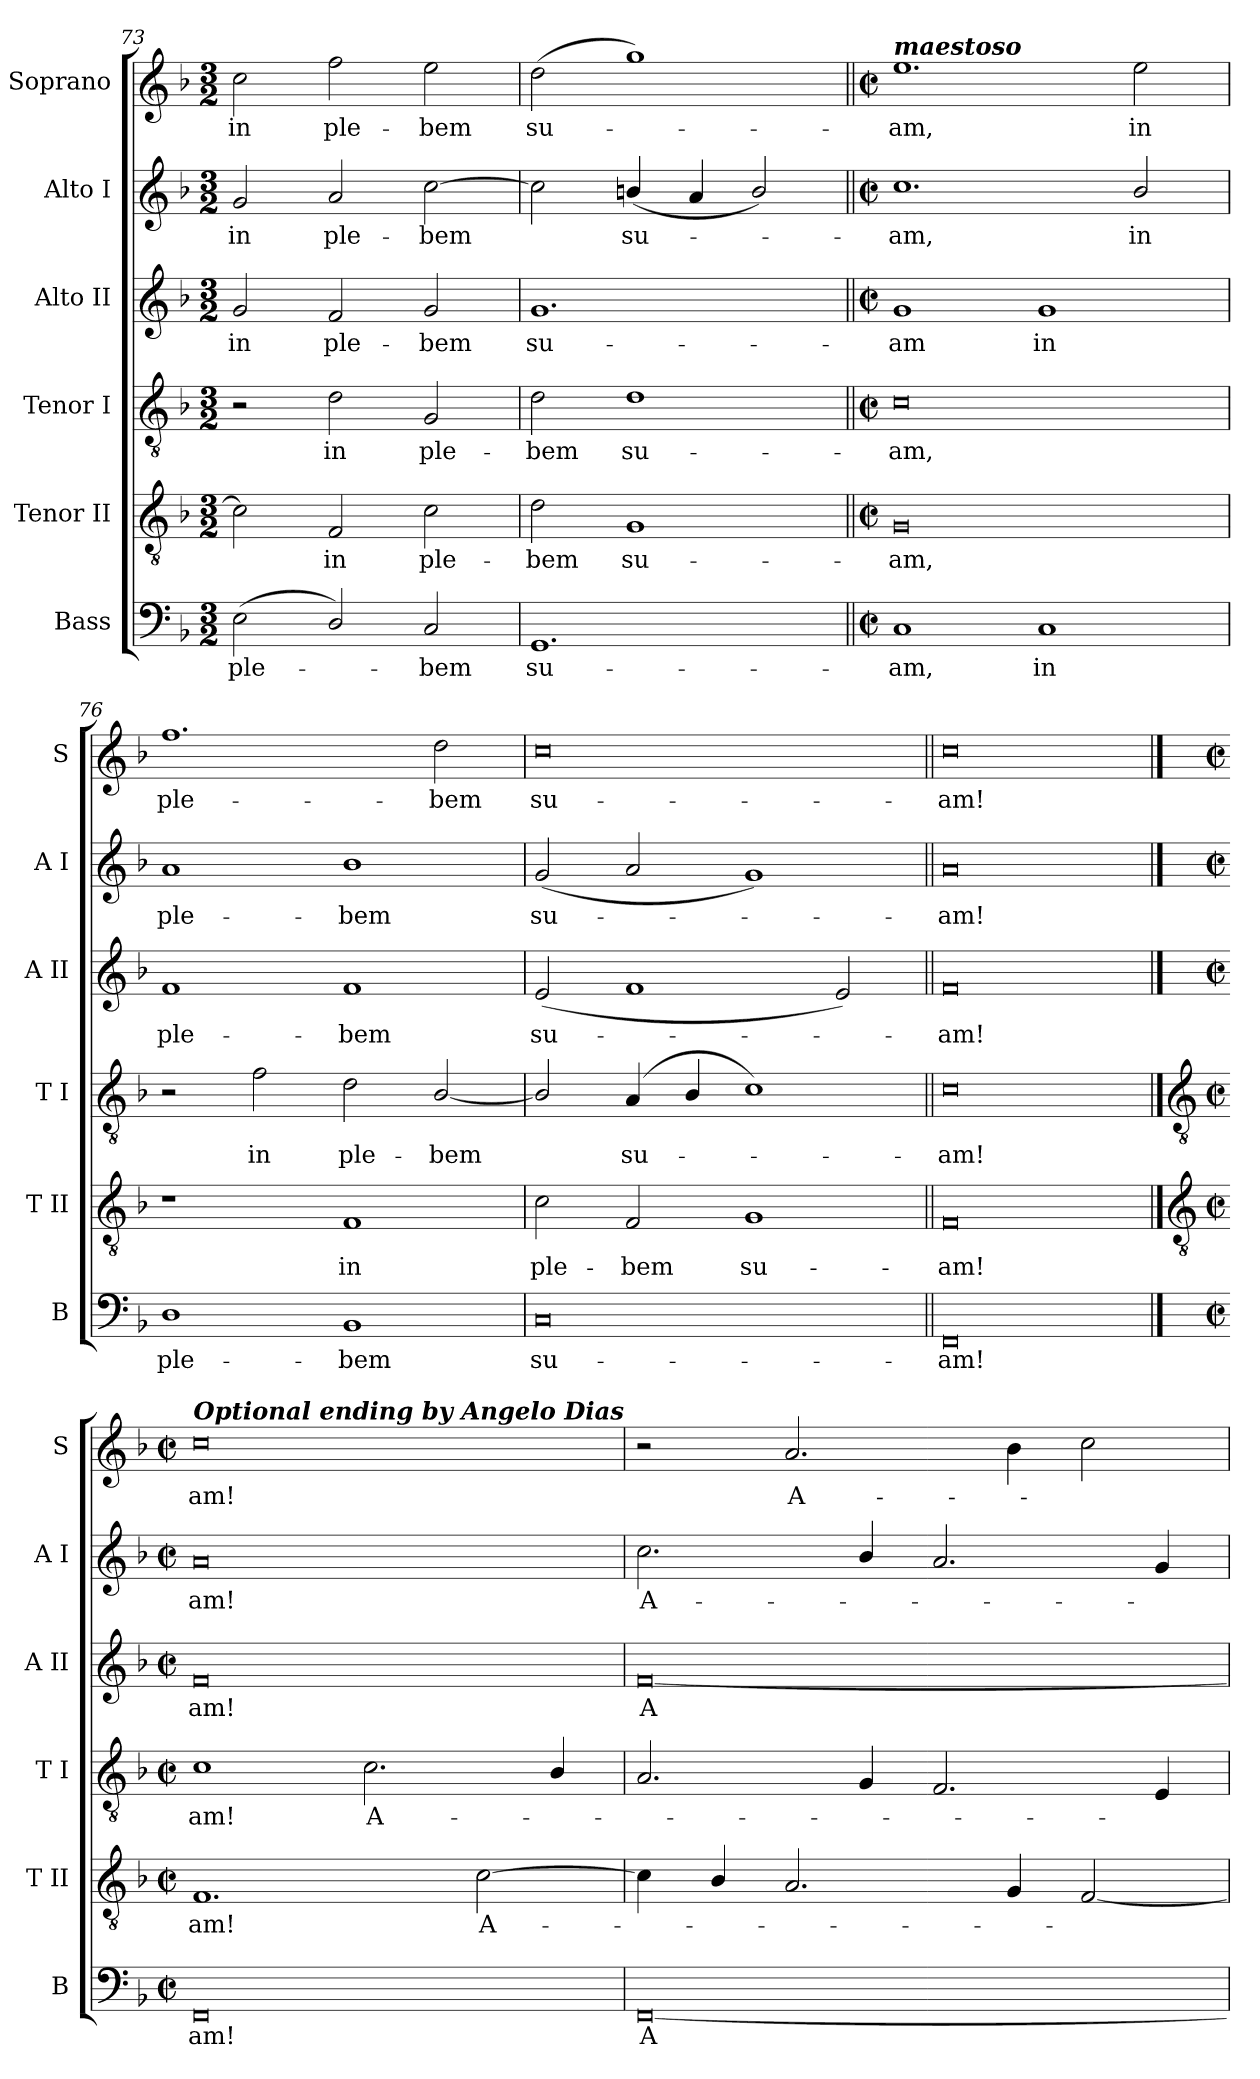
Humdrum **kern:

**kern	**text	**kern	**text	**kern	**text	**kern	**text	**kern	**text	**kern	**text
*part6	*part6	*part5	*part5	*part4	*part4	*part3	*part3	*part2	*part2	*part1	*part1
*staff6	*staff6	*staff5	*staff5	*staff4	*staff4	*staff3	*staff3	*staff2	*staff2	*staff1	*staff1
*I"Bass	*	*I"Tenor II	*	*I"Tenor I	*	*I"Alto II	*	*I"Alto I	*	*I"Soprano	*
*I'B	*	*I'T II	*	*I'T I	*	*I'A II	*	*I'A I	*	*I'S	*
*clefF4	*	*clefGv2	*	*clefGv2	*	*clefG2	*	*clefG2	*	*clefG2	*
*k[b-]	*	*k[b-]	*	*k[b-]	*	*k[b-]	*	*k[b-]	*	*k[b-]	*
*F:	*	*F:	*	*F:	*	*F:	*	*F:	*	*F:	*
*M3/2	*	*M3/2	*	*M3/2	*	*M3/2	*	*M3/2	*	*M3/2	*
=73	=73	=73	=73	=73	=73	=73	=73	=73	=73	=73	=73
!	!LO:LY:b	!	!	!	!	!	!LO:LY:b	!	!LO:LY:b	!	!LO:LY:b
(<2E	ple-	2c]	.	2r	.	2g	in	2g	in	2cc	in
!	!	!	!LO:LY:b	!	!LO:LY:b	!	!LO:LY:b	!	!LO:LY:b	!	!LO:LY:b
2D/)	.	2F	in	2d	in	2f	ple-	2a	ple-	2ff	ple-
!	!LO:LY:b	!	!LO:LY:b	!	!LO:LY:b	!	!LO:LY:b	!	!LO:LY:b	!	!LO:LY:b
2C	bem	2c	ple-	2G	ple-	2g	-bem	[2cc	-bem	2ee	-bem
=74	=74	=74	=74	=74	=74	=74	=74	=74	=74	=74	=74
!	!LO:LY:b	!	!LO:LY:b	!	!LO:LY:b	!	!LO:LY:b	!	!	!	!LO:LY:b
1.GG	su-	2d	-bem	2d	-bem	1.g	su-	2cc]	.	(>2dd	su-
!	!	!	!LO:LY:b	!	!LO:LY:b	!	!	!	!LO:LY:b	!	!
.	.	1G	su-	1d	su-	.	.	(<4bn/	su-	1gg)	.
.	.	.	.	.	.	.	.	4a	.	.	.
.	.	.	.	.	.	.	.	2b/)	.	.	.
=75||	=75||	=75||	=75||	=75||	=75||	=75||	=75||	=75||	=75||	=75||	=75||
*M4/2	*	*M4/2	*	*M4/2	*	*M4/2	*	*M4/2	*	*M4/2	*
*met(c|)	*	*met(c|)	*	*met(c|)	*	*met(c|)	*	*met(c|)	*	*met(c|)	*
!	!	!	!	!	!	!	!	!	!	!LO:TX:a:Bi:t=maestoso	!
!	!LO:LY:b	!	!LO:LY:b	!	!LO:LY:b	!	!LO:LY:b	!	!LO:LY:b	!	!LO:LY:b
1C	-am,	0G	-am,	0c	-am,	1g	-am	1.cc	am,	1.ee	-am,
!	!LO:LY:b	!	!	!	!	!	!LO:LY:b	!	!	!	!
1C	in	.	.	.	.	1g	in	.	.	.	.
!	!	!	!	!	!	!	!	!	!LO:LY:b	!	!LO:LY:b
.	.	.	.	.	.	.	.	2b-/	in	2ee	in
=76	=76	=76	=76	=76	=76	=76	=76	=76	=76	=76	=76
!	!LO:LY:b	!	!	!	!	!	!LO:LY:b	!	!LO:LY:b	!	!LO:LY:b
1D	ple-	1r	.	2r	.	1f	ple-	1a	ple-	1.ff	ple-
!	!	!	!	!	!LO:LY:b	!	!	!	!	!	!
.	.	.	.	2f	in	.	.	.	.	.	.
!	!LO:LY:b	!	!LO:LY:b	!	!LO:LY:b	!	!LO:LY:b	!	!LO:LY:b	!	!
1BB-	-bem	1F	in	2d	ple-	1f	-bem	1b-	-bem	.	.
!	!	!	!	!	!LO:LY:b	!	!	!	!	!	!LO:LY:b
.	.	.	.	[2B-/	-bem	.	.	.	.	2dd	-bem
=77	=77	=77	=77	=77	=77	=77	=77	=77	=77	=77	=77
!	!LO:LY:b	!	!LO:LY:b	!	!	!	!LO:LY:b	!	!LO:LY:b	!	!LO:LY:b
0C	su-	2c	ple-	2B-/]	.	(<2e	su-	(<2g	su-	0cc	su-
!	!	!	!LO:LY:b	!	!LO:LY:b	!	!	!	!	!	!
.	.	2F	-bem	(<4A	su-	1f	.	2a	.	.	.
.	.	.	.	4B-/	.	.	.	.	.	.	.
!	!	!	!LO:LY:b	!	!	!	!	!	!	!	!
.	.	1G	su-	1c)	.	.	.	1g)	.	.	.
.	.	.	.	.	.	2e)	.	.	.	.	.
=78||	=78||	=78||	=78||	=78||	=78||	=78||	=78||	=78||	=78||	=78||	=78||
!	!LO:LY:b	!	!LO:LY:b	!	!LO:LY:b	!	!LO:LY:b	!	!LO:LY:b	!	!LO:LY:b
0FF	-am!	0F	-am!	0c	am!	0f	am!	0a	am!	0cc	-am!
!!LO:LB:g=z
==79	==79	==79	==79	==79	==79	==79	==79	==79	==79	==79	==79
*	*	*clefGv2	*	*clefGv2	*	*	*	*	*	*	*
*M4/2	*	*M4/2	*	*M4/2	*	*M4/2	*	*M4/2	*	*M4/2	*
*met(c|)	*	*met(c|)	*	*met(c|)	*	*met(c|)	*	*met(c|)	*	*met(c|)	*
!	!	!	!	!	!	!	!	!	!	!LO:TX:a:Bi:t=Optional ending by Angelo Dias	!
!	!LO:LY:b	!	!LO:LY:b	!	!LO:LY:b	!	!LO:LY:b	!	!LO:LY:b	!	!LO:LY:b
0FF	am!	1.F	am!	1c	am!	0f	am!	0a	am!	0cc	am!
!	!	!	!	!	!LO:LY:b	!	!	!	!	!	!
.	.	.	.	2.c	A-	.	.	.	.	.	.
!	!	!	!LO:LY:b	!	!	!	!	!	!	!	!
.	.	[2c	A-	.	.	.	.	.	.	.	.
.	.	.	.	4B-/	.	.	.	.	.	.	.
=80	=80	=80	=80	=80	=80	=80	=80	=80	=80	=80	=80
!	!LO:LY:b	!	!	!	!	!	!LO:LY:b	!	!LO:LY:b	!	!
[0FF	A-	4c]	.	2.A	.	[0f	A-	2.cc	A-	2r	.
.	.	4B-/	.	.	.	.	.	.	.	.	.
!	!	!	!	!	!	!	!	!	!	!	!LO:LY:b
.	.	2.A	.	.	.	.	.	.	.	2.a	A-
.	.	.	.	4G	.	.	.	4b-/	.	.	.
.	.	.	.	2.F	.	.	.	2.a	.	.	.
.	.	4G	.	.	.	.	.	.	.	4b-	.
.	.	[2F	.	.	.	.	.	.	.	2cc	.
.	.	.	.	4E	.	.	.	4g	.	.	.
=	=	=	=	=	=	=	=	=	=	=	=
*-	*-	*-	*-	*-	*-	*-	*-	*-	*-	*-	*-
